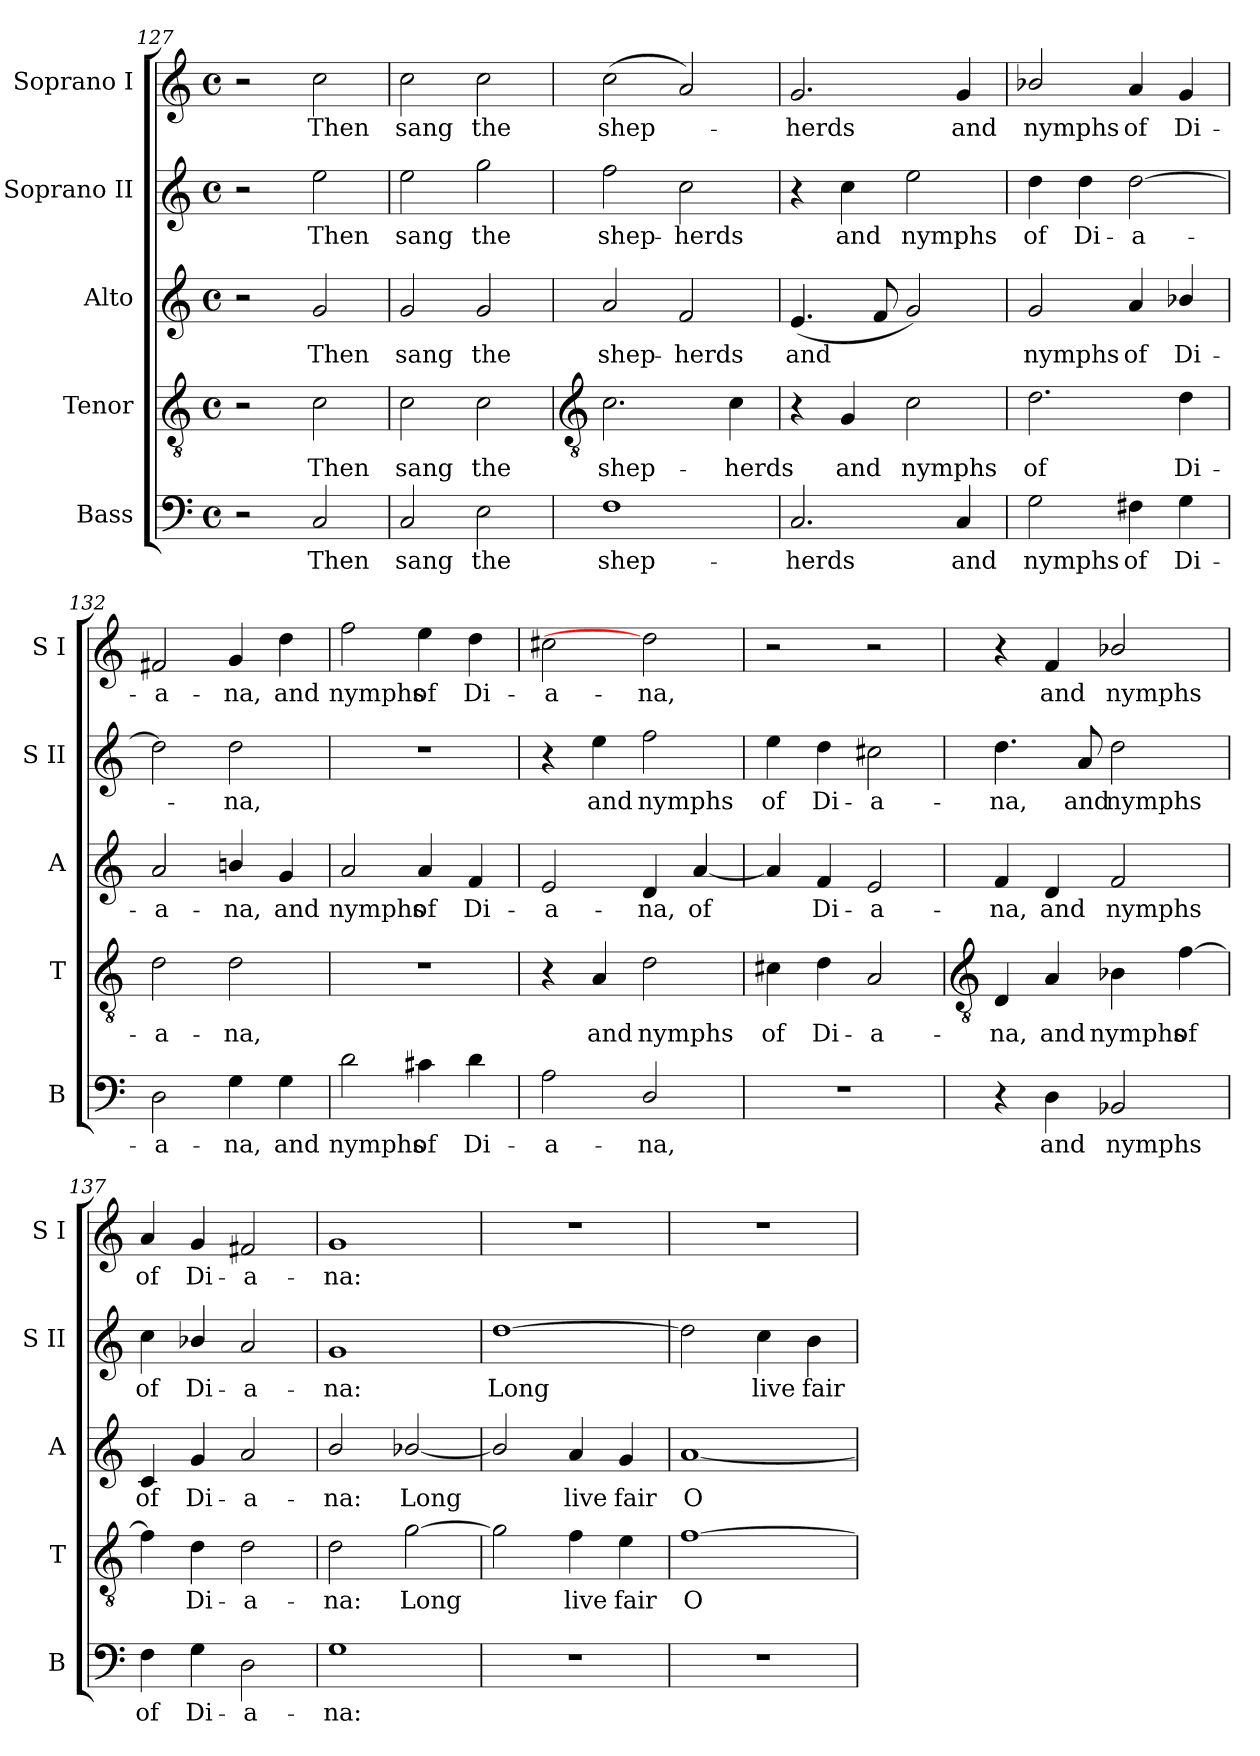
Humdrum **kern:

**kern	**text	**kern	**text	**kern	**text	**kern	**text	**kern	**text
*part5	*part5	*part4	*part4	*part3	*part3	*part2	*part2	*part1	*part1
*staff5	*staff5	*staff4	*staff4	*staff3	*staff3	*staff2	*staff2	*staff1	*staff1
*I"Bass	*	*I"Tenor	*	*I"Alto	*	*I"Soprano II	*	*I"Soprano I	*
*I'B	*	*I'T	*	*I'A	*	*I'S II	*	*I'S I	*
*clefF4	*	*clefGv2	*	*clefG2	*	*clefG2	*	*clefG2	*
*k[]	*	*k[]	*	*k[]	*	*k[]	*	*k[]	*
*C:	*	*C:	*	*C:	*	*C:	*	*C:	*
*M4/4	*	*M4/4	*	*M4/4	*	*M4/4	*	*M4/4	*
*met(c)	*	*met(c)	*	*met(c)	*	*met(c)	*	*met(c)	*
=127	=127	=127	=127	=127	=127	=127	=127	=127	=127
2r	.	2r	.	2r	.	2r	.	2r	.
!	!LO:LY:b	!	!LO:LY:b	!	!LO:LY:b	!	!LO:LY:b	!	!LO:LY:b
2C	Then	2c	Then	2g	Then	2ee	Then	2cc	Then
=128	=128	=128	=128	=128	=128	=128	=128	=128	=128
!	!LO:LY:b	!	!LO:LY:b	!	!LO:LY:b	!	!LO:LY:b	!	!LO:LY:b
2C	sang	2c	sang	2g	sang	2ee	sang	2cc	sang
!	!LO:LY:b	!	!LO:LY:b	!	!LO:LY:b	!	!LO:LY:b	!	!LO:LY:b
2E	the	2c	the	2g	the	2gg	the	2cc	the
!!LO:LB:g=z
=129	=129	=129	=129	=129	=129	=129	=129	=129	=129
*	*	*clefGv2	*	*	*	*	*	*	*
!	!LO:LY:b	!	!LO:LY:b	!	!LO:LY:b	!	!LO:LY:b	!	!LO:LY:b
1F	shep-	2.c	shep-	2a	shep-	2ff	shep-	(<2cc	shep-
!	!	!	!	!	!LO:LY:b	!	!LO:LY:b	!	!
.	.	.	.	2f	-herds	2cc	-herds	2a)	.
!	!	!	!LO:LY:b	!	!	!	!	!	!
.	.	4c	-herds	.	.	.	.	.	.
=130	=130	=130	=130	=130	=130	=130	=130	=130	=130
!	!LO:LY:b	!	!	!	!LO:LY:b	!	!	!	!LO:LY:b
2.C	-herds	4r	.	(<4.e	and	4r	.	2.g	herds
!	!	!	!LO:LY:b	!	!	!	!LO:LY:b	!	!
.	.	4G	and	.	.	4cc	and	.	.
.	.	.	.	8f	.	.	.	.	.
!	!	!	!LO:LY:b	!	!	!	!LO:LY:b	!	!
.	.	2c	nymphs	2g)	.	2ee	nymphs	.	.
!	!LO:LY:b	!	!	!	!	!	!	!	!LO:LY:b
4C	and	.	.	.	.	.	.	4g	and
=131	=131	=131	=131	=131	=131	=131	=131	=131	=131
!	!LO:LY:b	!	!LO:LY:b	!	!LO:LY:b	!	!LO:LY:b	!	!LO:LY:b
2G	nymphs	2.d	of	2g	nymphs	4dd	of	2b-X/	nymphs
!	!	!	!	!	!	!	!LO:LY:b	!	!
.	.	.	.	.	.	4dd	Di-	.	.
!	!LO:LY:b	!	!	!	!LO:LY:b	!	!LO:LY:b	!	!LO:LY:b
4F#X	of	.	.	4a	of	[2dd	-a-	4a	of
!	!LO:LY:b	!	!LO:LY:b	!	!LO:LY:b	!	!	!	!LO:LY:b
4G	Di-	4d	Di-	4b-X/	Di-	.	.	4g	Di-
=132	=132	=132	=132	=132	=132	=132	=132	=132	=132
!	!LO:LY:b	!	!LO:LY:b	!	!LO:LY:b	!	!	!	!LO:LY:b
2D	-a-	2d	-a-	2a	-a-	2dd]	.	2f#X	-a-
!	!LO:LY:b	!	!LO:LY:b	!	!LO:LY:b	!	!LO:LY:b	!	!LO:LY:b
4G	-na,	2d	-na,	4bn/	-na,	2dd	na,	4g	-na,
!	!LO:LY:b	!	!	!	!LO:LY:b	!	!	!	!LO:LY:b
4G	and	.	.	4g	and	.	.	4dd	and
=133	=133	=133	=133	=133	=133	=133	=133	=133	=133
!	!LO:LY:b	!	!	!	!LO:LY:b	!	!	!	!LO:LY:b
2d	nymphs	1r	.	2a	nymphs	1r	.	2ff	nymphs
!	!LO:LY:b	!	!	!	!LO:LY:b	!	!	!	!LO:LY:b
4c#X	of	.	.	4a	of	.	.	4ee	of
!	!LO:LY:b	!	!	!	!LO:LY:b	!	!	!	!LO:LY:b
4d	Di-	.	.	4f	Di-	.	.	4dd	Di-
=134	=134	=134	=134	=134	=134	=134	=134	=134	=134
!	!LO:LY:b	!	!	!	!LO:LY:b	!	!	!	!LO:LY:b
2A	-a-	4r	.	2e	-a-	4r	.	2cc#X	-a-
!	!	!	!LO:LY:b	!	!	!	!LO:LY:b	!	!
.	.	4A	and	.	.	4ee	and	.	.
!	!LO:LY:b	!	!LO:LY:b	!	!LO:LY:b	!	!LO:LY:b	!	!LO:LY:b
2D/	-na,	2d	nymphs	4d	-na,	2ff	nymphs	2dd]	-na,
!	!	!	!	!	!LO:LY:b	!	!	!	!
.	.	.	.	[4a	of	.	.	.	.
=135	=135	=135	=135	=135	=135	=135	=135	=135	=135
!	!	!	!LO:LY:b	!	!	!	!LO:LY:b	!	!
1r	.	4c#X	of	4a]	.	4ee	of	2r	.
!	!	!	!LO:LY:b	!	!LO:LY:b	!	!LO:LY:b	!	!
.	.	4d	Di-	4f	Di-	4dd	Di-	.	.
!	!	!	!LO:LY:b	!	!LO:LY:b	!	!LO:LY:b	!	!
.	.	2A	-a-	2e	-a-	2cc#X	-a-	2r	.
!!LO:LB:g=z
=136	=136	=136	=136	=136	=136	=136	=136	=136	=136
*	*	*clefGv2	*	*	*	*	*	*	*
!	!	!	!LO:LY:b	!	!LO:LY:b	!	!LO:LY:b	!	!
4r	.	4D	-na,	4f	-na,	4.dd	-na,	4r	.
!	!LO:LY:b	!	!LO:LY:b	!	!LO:LY:b	!	!	!	!LO:LY:b
4D	and	4A	and	4d	and	.	.	4f	and
!	!	!	!	!	!	!	!LO:LY:b	!	!
.	.	.	.	.	.	8a	and	.	.
!	!LO:LY:b	!	!LO:LY:b	!	!LO:LY:b	!	!LO:LY:b	!	!LO:LY:b
2BB-X	nymphs	4B-X	nymphs	2f	nymphs	2dd	nymphs	2b-X/	nymphs
!	!	!	!LO:LY:b	!	!	!	!	!	!
.	.	[4f	of	.	.	.	.	.	.
=137	=137	=137	=137	=137	=137	=137	=137	=137	=137
!	!LO:LY:b	!	!	!	!LO:LY:b	!	!LO:LY:b	!	!LO:LY:b
4F	of	4f]	.	4c	of	4cc	of	4a	of
!	!LO:LY:b	!	!LO:LY:b	!	!LO:LY:b	!	!LO:LY:b	!	!LO:LY:b
4G	Di-	4d	Di-	4g	Di-	4b-X/	Di-	4g	Di-
!	!LO:LY:b	!	!LO:LY:b	!	!LO:LY:b	!	!LO:LY:b	!	!LO:LY:b
2D	-a-	2d	-a-	2a	-a-	2a	-a-	2f#X	-a-
=138	=138	=138	=138	=138	=138	=138	=138	=138	=138
!	!LO:LY:b	!	!LO:LY:b	!	!LO:LY:b	!	!LO:LY:b	!	!LO:LY:b
1G	-na:	2d	-na:	2b/	-na:	1g	-na:	1g	-na:
!	!	!	!LO:LY:b	!	!LO:LY:b	!	!	!	!
.	.	[2g	Long	[2b-X/	Long	.	.	.	.
=139	=139	=139	=139	=139	=139	=139	=139	=139	=139
!	!	!	!	!	!	!	!LO:LY:b	!	!
1r	.	2g]	.	2b-/]	.	[1dd	Long	1r	.
!	!	!	!LO:LY:b	!	!LO:LY:b	!	!	!	!
.	.	4f	live	4a	live	.	.	.	.
!	!	!	!LO:LY:b	!	!LO:LY:b	!	!	!	!
.	.	4e	fair	4g	fair	.	.	.	.
=140	=140	=140	=140	=140	=140	=140	=140	=140	=140
!	!	!	!LO:LY:b	!	!LO:LY:b	!	!	!	!
1r	.	[1f	O-	[1a	O-	2dd]	.	1r	.
!	!	!	!	!	!	!	!LO:LY:b	!	!
.	.	.	.	.	.	4cc	live	.	.
!	!	!	!	!	!	!	!LO:LY:b	!	!
.	.	.	.	.	.	4b	fair	.	.
=	=	=	=	=	=	=	=	=	=
*-	*-	*-	*-	*-	*-	*-	*-	*-	*-
